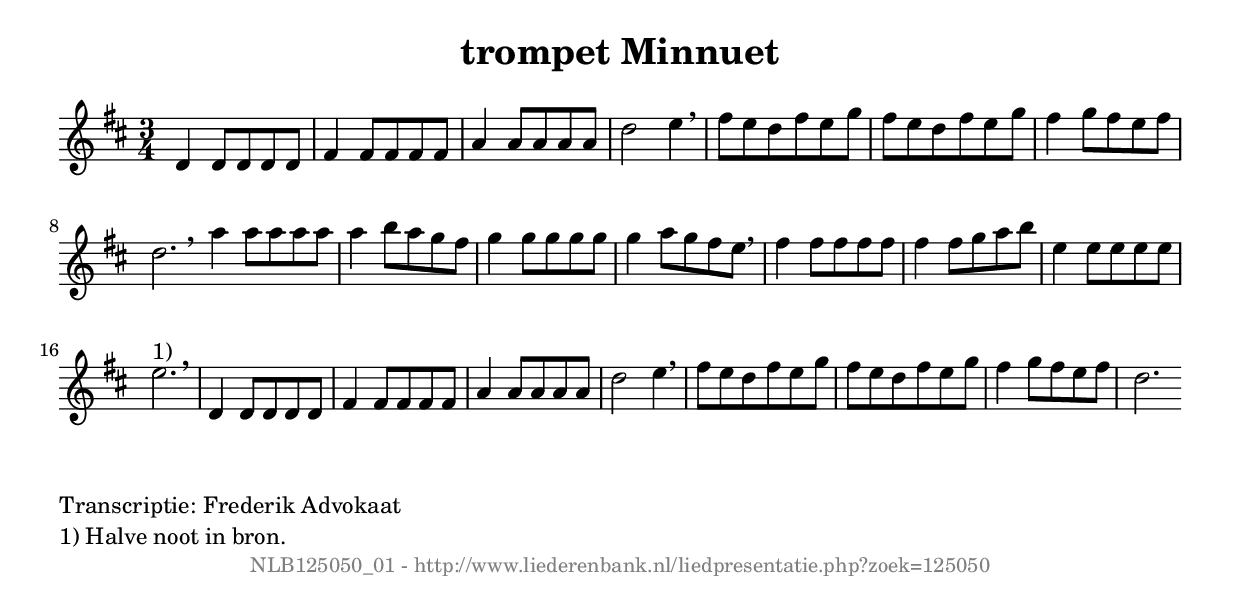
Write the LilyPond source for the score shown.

%
% produced by wce2krn 1.64 (7 June 2014)
%
\version"2.16"
#(append! paper-alist '(("long" . (cons (* 210 mm) (* 2000 mm)))))
#(set-default-paper-size "long")
sb = {\breathe}
mBreak = {\breathe }
bBreak = {\breathe }
x = {\once\override NoteHead #'style = #'cross }
gl=\glissando
itime={\override Staff.TimeSignature #'stencil = ##f }
ficta = {\once\set suggestAccidentals = ##t}
fine = {\once\override Score.RehearsalMark #'self-alignment-X = #1 \mark \markup {\italic{Fine}}}
dc = {\once\override Score.RehearsalMark #'self-alignment-X = #1 \mark \markup {\italic{D.C.}}}
dcf = {\once\override Score.RehearsalMark #'self-alignment-X = #1 \mark \markup {\italic{D.C. al Fine}}}
dcc = {\once\override Score.RehearsalMark #'self-alignment-X = #1 \mark \markup {\italic{D.C. al Coda}}}
ds = {\once\override Score.RehearsalMark #'self-alignment-X = #1 \mark \markup {\italic{D.S.}}}
dsf = {\once\override Score.RehearsalMark #'self-alignment-X = #1 \mark \markup {\italic{D.S. al Fine}}}
dsc = {\once\override Score.RehearsalMark #'self-alignment-X = #1 \mark \markup {\italic{D.S. al Coda}}}
pv = {\set Score.repeatCommands = #'((volta "1"))}
sv = {\set Score.repeatCommands = #'((volta "2"))}
tv = {\set Score.repeatCommands = #'((volta "3"))}
qv = {\set Score.repeatCommands = #'((volta "4"))}
xv = {\set Score.repeatCommands = #'((volta #f))}
\header{ tagline = ""
title = "trompet Minnuet"
}
\score {{
\key d \major
\relative g'
{
\set melismaBusyProperties = #'()
\time 3/4
\tempo 4=120
\override Score.MetronomeMark #'transparent = ##t
\override Score.RehearsalMark #'break-visibility = #(vector #t #t #f)
d4 d8 d d d fis4 fis8 fis fis fis a4 a8 a a a d2 e4 \sb fis8 e d fis e g fis e d fis e g fis4 g8 fis e fis d2. \bar ":|:" \bBreak
a'4 a8 a a a a4 b8 a g fis g4 g8 g g g g4 a8 g fis e \sb fis4 fis8 fis fis fis fis4 fis8 g a b e,4 e8 e e e e2.^"1)" \mBreak \bar "|"
d,4 d8 d d d fis4 fis8 fis fis fis a4 a8 a a a d2 e4 \sb fis8 e d fis e g fis e d fis e g fis4 g8 fis e fis d2. \bar ":|"
 }}
 \midi { }
 \layout {
            indent = 0.0\cm
}
}
\markup { \wordwrap-string #" 
Transcriptie: Frederik Advokaat

1) Halve noot in bron.
"}
\markup { \vspace #0 } \markup { \with-color #grey \fill-line { \center-column { \smaller "NLB125050_01 - http://www.liederenbank.nl/liedpresentatie.php?zoek=125050" } } }
